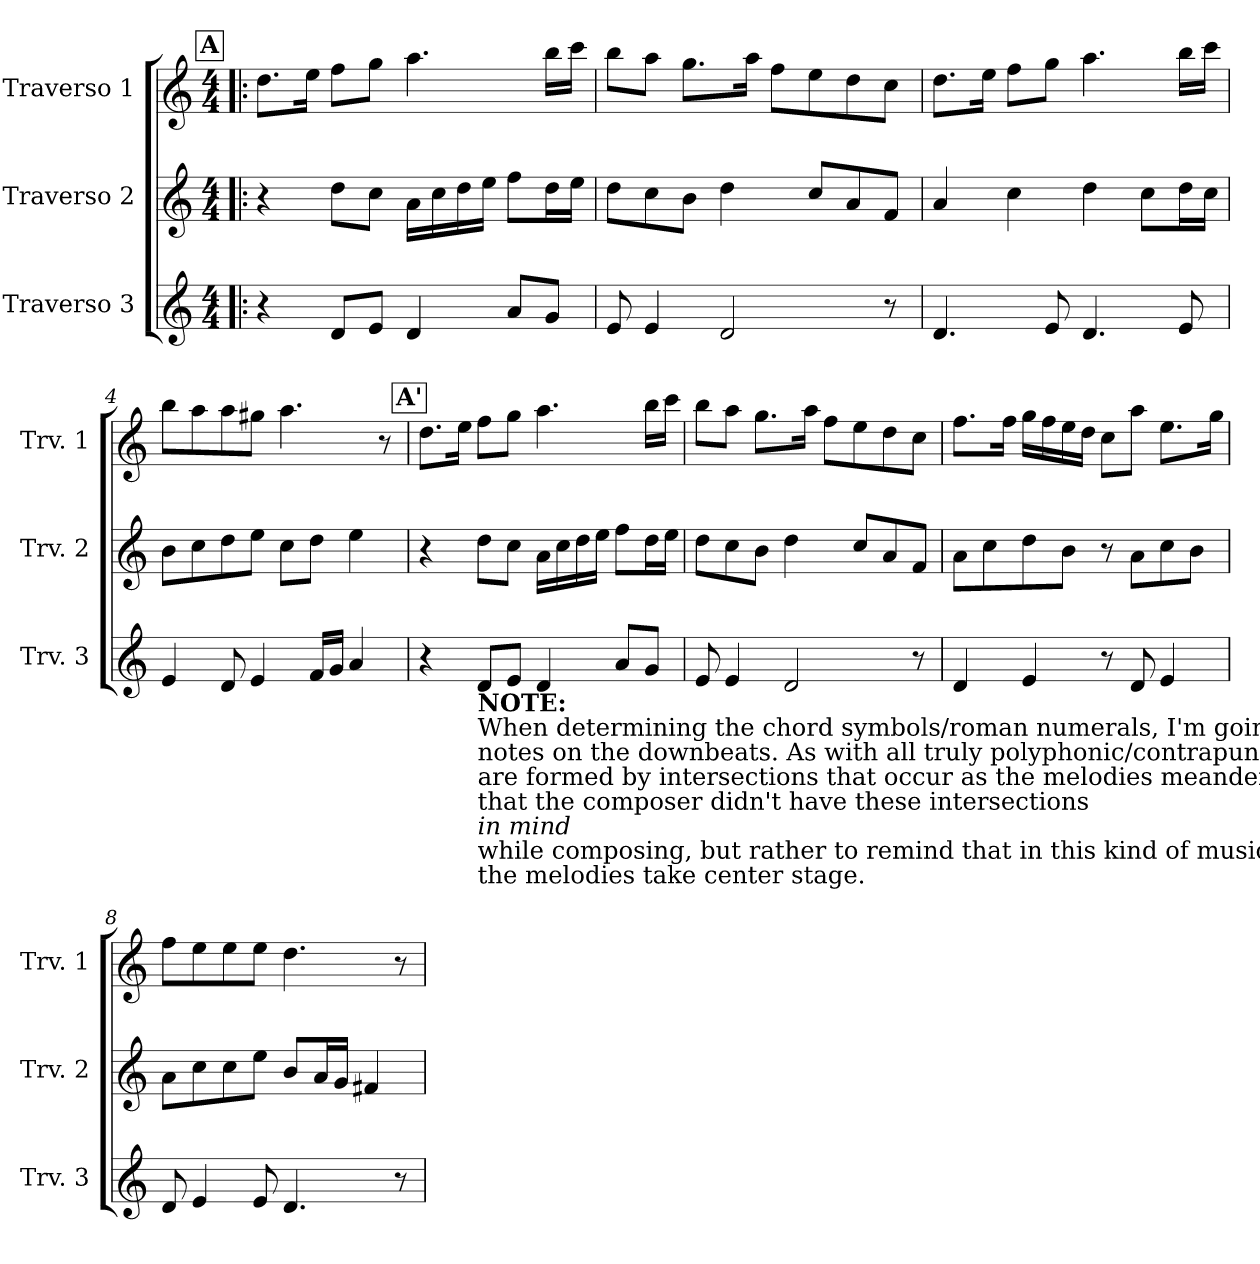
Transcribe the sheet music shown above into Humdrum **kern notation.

**kern	**kern	**kern
*part3	*part2	*part1
*staff3	*staff2	*staff1
*I"Traverso 3	*I"Traverso 2	*I"Traverso 1
*I'Trv. 3	*I'Trv. 2	*I'Trv. 1
*clefG2	*clefG2	*clefG2
*k[]	*k[]	*k[]
*M4/4	*M4/4	*M4/4
*MM75	*MM75	*MM75
!!LO:REH:place=s1:a:B:fs=14:t=A
=1!|:	=1!|:	=1!|:
4r	4r	8.dd\L
.	.	16ee\Jk
8d/L	8dd\L	8ff\L
8e/J	8cc\J	8gg\J
4d/	16a\LL	4.aa\
.	16cc\	.
.	16dd\	.
.	16ee\JJ	.
8a/L	8ff\L	.
8g/J	16dd\L	16bb\LL
.	16ee\JJ	16ccc\JJ
=2	=2	=2
8e/	8dd\L	8bb\L
4e/	8cc\	8aa\J
.	8b\J	8.gg\L
2d/	4dd\	.
.	.	16aa\Jk
.	.	8ff\L
.	8cc/L	8ee\
.	8a/	8dd\
8r	8f/J	8cc\J
=3	=3	=3
4.d/	4a/	8.dd\L
.	.	16ee\Jk
.	4cc\	8ff\L
8e/	.	8gg\J
4.d/	4dd\	4.aa\
.	8cc\L	.
8e/	16dd\L	16bb\LL
.	16cc\JJ	16ccc\JJ
=4	=4	=4
4e/	8b\L	8bb\L
.	8cc\	8aa\
8d/	8dd\	8aa\
4e/	8ee\J	8gg#X\J
.	8cc\L	4.aa\
16f/LL	8dd\J	.
16g/JJ	.	.
4a/	4ee\	.
.	.	8r
!!LO:LB:g=z
!!LO:REH:place=s1:a:B:fs=14:t=A'
=5	=5	=5
4r	4r	8.dd\L
.	.	16ee\Jk
!LO:TX:b:B:t=NOTE&colon;	!	!
!LO:TX:b:t=When determining the chord symbols/roman numerals, I'm going mainly by the harmonic outline suggested by the	!	!
!LO:TX:b:t=notes on the downbeats.  As with all truly polyphonic/contrapuntal music, the harmony is more "incidental".  The "chords"	!	!
!LO:TX:b:t=are formed by intersections that occur as the melodies meander their way from scale degree to scale degree.  This is not to say	!	!
!LO:TX:b:t=that the composer didn't have these intersections	!	!
!LO:TX:b:i:t=in mind	!	!
!LO:TX:b:t=while composing, but rather to remind that in this kind of music	!	!
!LO:TX:b:t=the melodies take center stage.	!	!
8d/L	8dd\L	8ff\L
8e/J	8cc\J	8gg\J
4d/	16a\LL	4.aa\
.	16cc\	.
.	16dd\	.
.	16ee\JJ	.
8a/L	8ff\L	.
8g/J	16dd\L	16bb\LL
.	16ee\JJ	16ccc\JJ
=6	=6	=6
8e/	8dd\L	8bb\L
4e/	8cc\	8aa\J
.	8b\J	8.gg\L
2d/	4dd\	.
.	.	16aa\Jk
.	.	8ff\L
.	8cc/L	8ee\
.	8a/	8dd\
8r	8f/J	8cc\J
=7	=7	=7
4d/	8a\L	8.ff\L
.	8cc\	.
.	.	16ff\Jk
4e/	8dd\	16gg\LL
.	.	16ff\
.	8b\J	16ee\
.	.	16dd\JJ
8r	8r	8cc\L
8d/	8a\L	8aa\J
4e/	8cc\	8.ee\L
.	8b\J	.
.	.	16gg\Jk
=8	=8	=8
8d/	8a\L	8ff\L
4e/	8cc\	8ee\
.	8cc\	8ee\
8e/	8ee\J	8ee\J
4.d/	8b/L	4.dd\
.	16a/L	.
.	16g/JJ	.
.	4f#X/	.
8r	.	8r
=	=	=
*-	*-	*-
